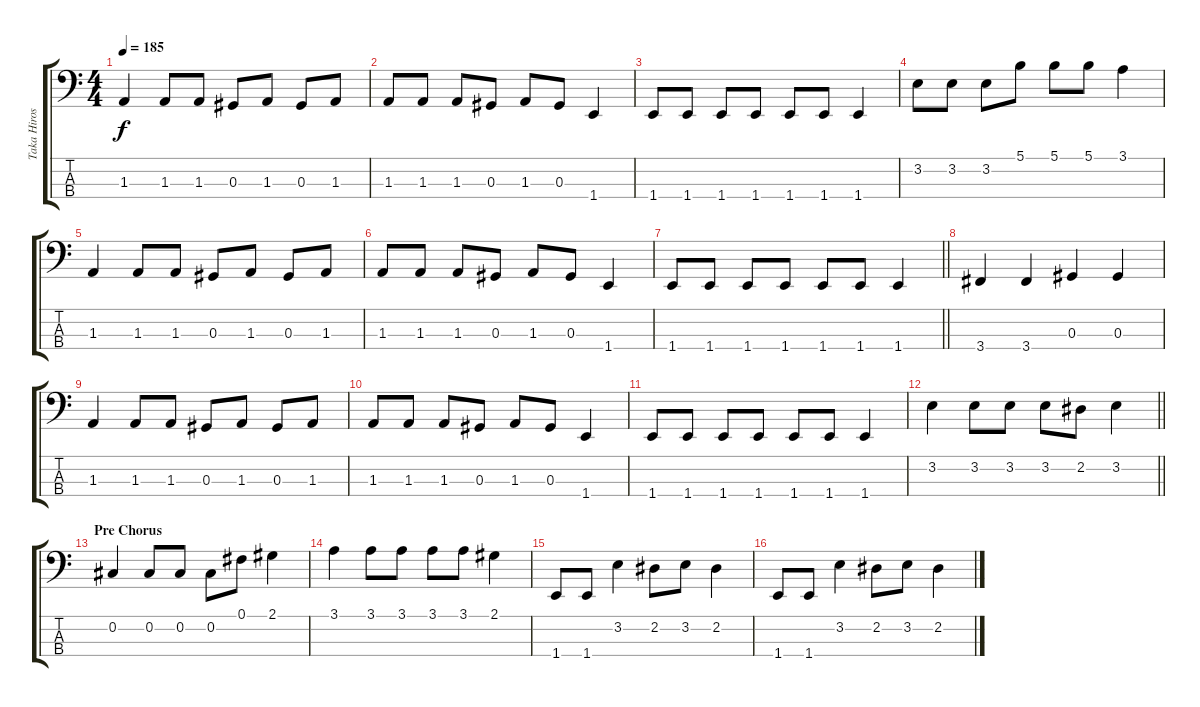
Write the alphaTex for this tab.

\track ("Taka Hirose" "Taka Hiros") {instrument electricbassfinger}
\staff {score tabs}
\tuning (Gb2 Db2 Ab1 Eb1) {hide}
\ts (4 4)
\tempo 185
\clef f4
\ks c
1.3.4{dy f} 1.3.8 1.3.8 0.3.8 1.3.8 0.3.8 1.3.8 |
1.3.8 1.3.8 1.3.8 0.3.8 1.3.8 0.3.8 1.4.4 |
1.4.8 1.4.8 1.4.8 1.4.8 1.4.8 1.4.8 1.4.4 |
3.2.8 3.2.8 3.2.8 5.1.8 5.1.8 5.1.8 3.1.4 |
1.3.4 1.3.8 1.3.8 0.3.8 1.3.8 0.3.8 1.3.8 |
1.3.8 1.3.8 1.3.8 0.3.8 1.3.8 0.3.8 1.4.4 |
\barLineRight lightlight
1.4.8 1.4.8 1.4.8 1.4.8 1.4.8 1.4.8 1.4.4 |
3.4.4 3.4.4 0.3.4 0.3.4 |
1.3.4 1.3.8 1.3.8 0.3.8 1.3.8 0.3.8 1.3.8 |
1.3.8 1.3.8 1.3.8 0.3.8 1.3.8 0.3.8 1.4.4 |
1.4.8 1.4.8 1.4.8 1.4.8 1.4.8 1.4.8 1.4.4 |
\barLineRight lightlight
3.2.4 3.2.8 3.2.8 3.2.8 2.2.8 3.2.4 |
\section ("" "Pre Chorus")
0.2.4 0.2.8 0.2.8 0.2.8 0.1.8 2.1.4 |
3.1.4 3.1.8 3.1.8 3.1.8 3.1.8 2.1.4 |
1.4.8 1.4.8 3.2.4 2.2.8 3.2.8 2.2.4 |
1.4.8 1.4.8 3.2.4 2.2.8 3.2.8 2.2.4
